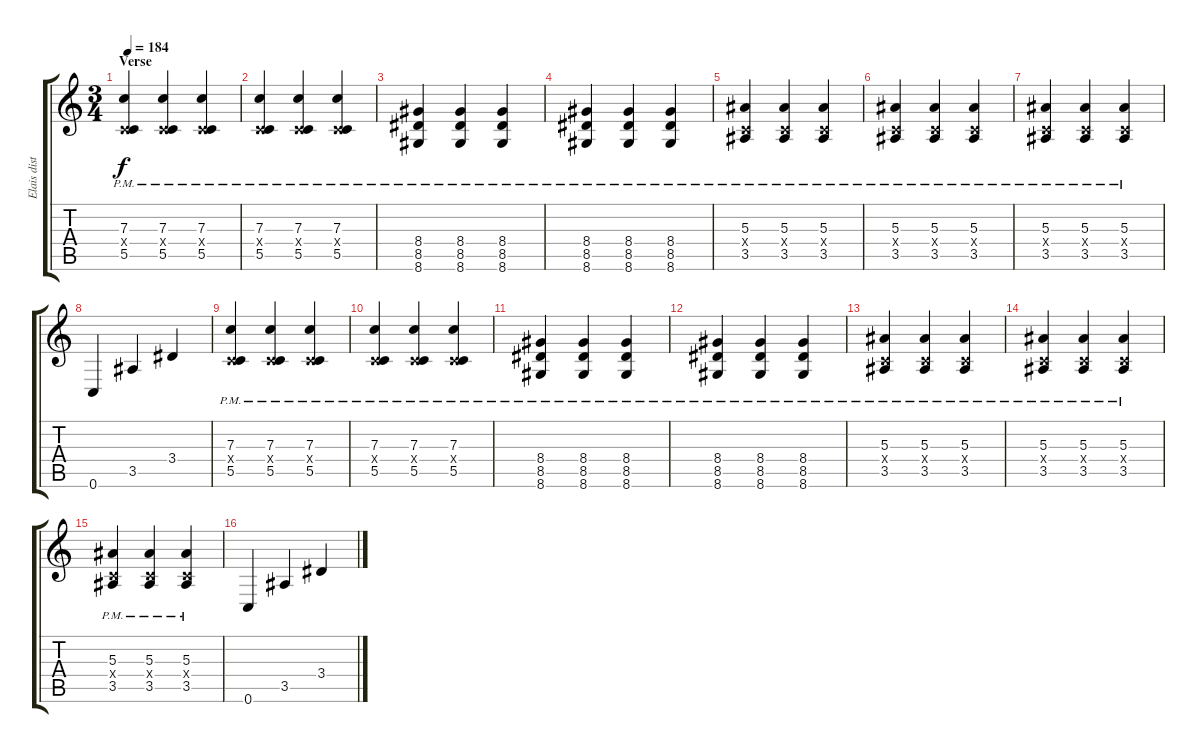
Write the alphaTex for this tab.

\track ("Elais dist." "Elais dist") {instrument overdrivenguitar}
\staff {score tabs}
\tuning (D4 A3 F3 C3 G2 C2) {hide}
\ts (3 4)
\section ("" "Verse")
\tempo 184
\clef g2
\ks c
(7.3{pm} 0.4{x} 5.5{pm}).4{dy f} (7.3{pm} 0.4{x} 5.5{pm}).4 (7.3{pm} 0.4{x} 5.5{pm}).4 |
(7.3{pm} 0.4{x} 5.5{pm}).4 (7.3{pm} 0.4{x} 5.5{pm}).4 (7.3{pm} 0.4{x} 5.5{pm}).4 |
(8.4{pm} 8.5{pm} 8.6{pm}).4 (8.4{pm} 8.5{pm} 8.6{pm}).4 (8.4{pm} 8.5{pm} 8.6{pm}).4 |
(8.4{pm} 8.5{pm} 8.6{pm}).4 (8.4{pm} 8.5{pm} 8.6{pm}).4 (8.4{pm} 8.5{pm} 8.6{pm}).4 |
(5.3{pm} 0.4{x} 3.5{pm}).4 (5.3{pm} 0.4{x} 3.5{pm}).4 (5.3{pm} 0.4{x} 3.5{pm}).4 |
(5.3{pm} 0.4{x} 3.5{pm}).4 (5.3{pm} 0.4{x} 3.5{pm}).4 (5.3{pm} 0.4{x} 3.5{pm}).4 |
(5.3{pm} 0.4{x} 3.5{pm}).4 (5.3{pm} 0.4{x} 3.5{pm}).4 (5.3{pm} 0.4{x} 3.5{pm}).4 |
0.6.4 3.5.4 3.4.4 |
(7.3{pm} 0.4{x} 5.5{pm}).4 (7.3{pm} 0.4{x} 5.5{pm}).4 (7.3{pm} 0.4{x} 5.5{pm}).4 |
(7.3{pm} 0.4{x} 5.5{pm}).4 (7.3{pm} 0.4{x} 5.5{pm}).4 (7.3{pm} 0.4{x} 5.5{pm}).4 |
(8.4{pm} 8.5{pm} 8.6{pm}).4 (8.4{pm} 8.5{pm} 8.6{pm}).4 (8.4{pm} 8.5{pm} 8.6{pm}).4 |
(8.4{pm} 8.5{pm} 8.6{pm}).4 (8.4{pm} 8.5{pm} 8.6{pm}).4 (8.4{pm} 8.5{pm} 8.6{pm}).4 |
(5.3{pm} 0.4{x} 3.5{pm}).4 (5.3{pm} 0.4{x} 3.5{pm}).4 (5.3{pm} 0.4{x} 3.5{pm}).4 |
(5.3{pm} 0.4{x} 3.5{pm}).4 (5.3{pm} 0.4{x} 3.5{pm}).4 (5.3{pm} 0.4{x} 3.5{pm}).4 |
(5.3{pm} 0.4{x} 3.5{pm}).4 (5.3{pm} 0.4{x} 3.5{pm}).4 (5.3{pm} 0.4{x} 3.5{pm}).4 |
0.6.4 3.5.4 3.4.4
